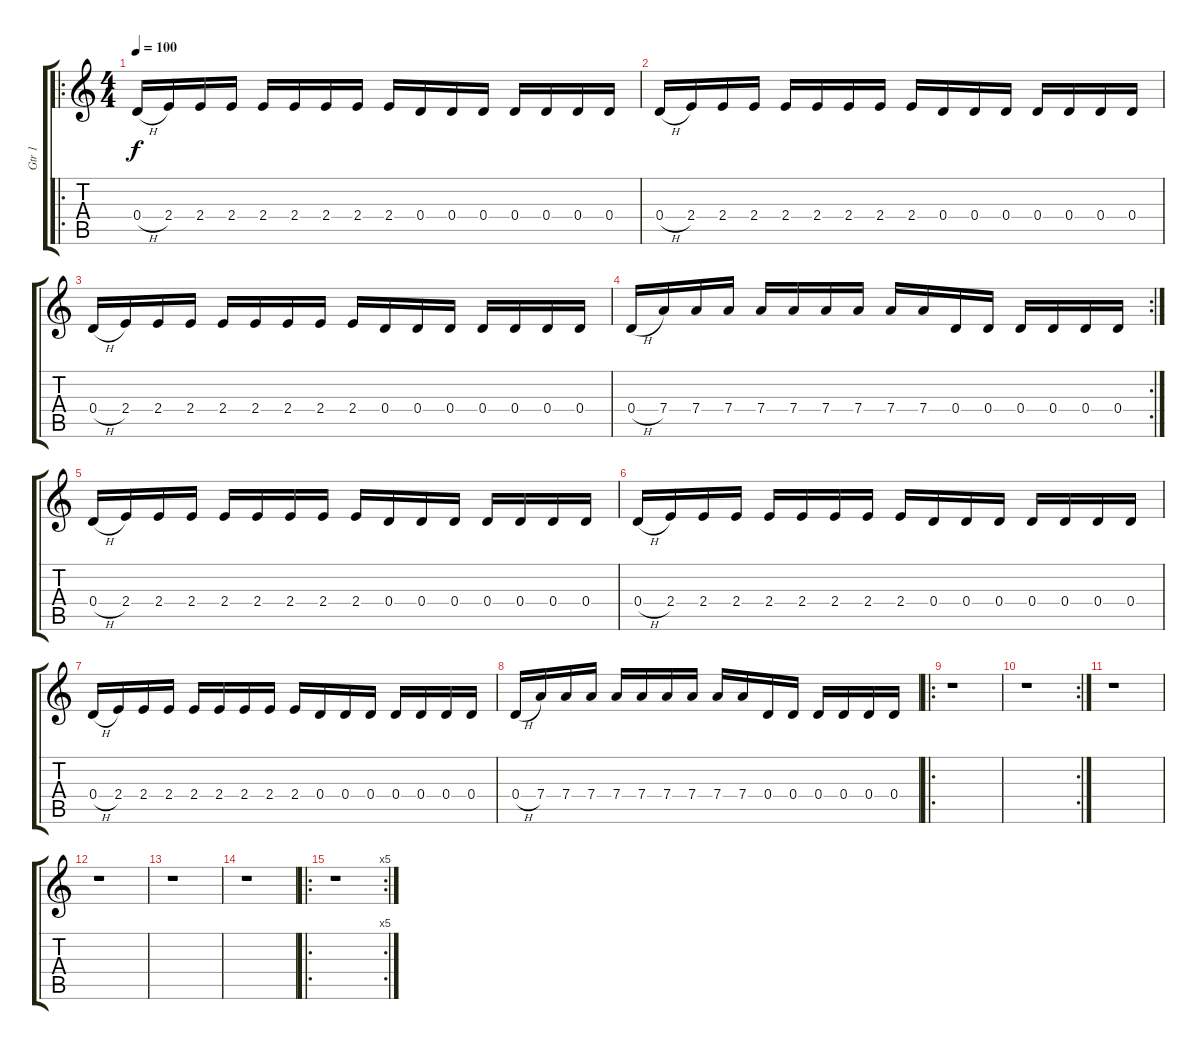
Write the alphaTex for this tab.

\track ("Gtr 1" "Gtr 1") {instrument overdrivenguitar}
\staff {score tabs}
\tuning (E4 B3 G3 D3 A2 E2) {hide}
\ro
\ts (4 4)
\tempo 100
\clef g2
\ks c
0.4{h}.16{dy f} 2.4.16 2.4.16 2.4.16 2.4.16 2.4.16 2.4.16 2.4.16 2.4.16 0.4.16 0.4.16 0.4.16 0.4.16 0.4.16 0.4.16 0.4.16 |
0.4{h}.16 2.4.16 2.4.16 2.4.16 2.4.16 2.4.16 2.4.16 2.4.16 2.4.16 0.4.16 0.4.16 0.4.16 0.4.16 0.4.16 0.4.16 0.4.16 |
0.4{h}.16 2.4.16 2.4.16 2.4.16 2.4.16 2.4.16 2.4.16 2.4.16 2.4.16 0.4.16 0.4.16 0.4.16 0.4.16 0.4.16 0.4.16 0.4.16 |
\rc 2
0.4{h}.16 7.4.16 7.4.16 7.4.16 7.4.16 7.4.16 7.4.16 7.4.16 7.4.16 7.4.16 0.4.16 0.4.16 0.4.16 0.4.16 0.4.16 0.4.16 |
0.4{h}.16 2.4.16 2.4.16 2.4.16 2.4.16 2.4.16 2.4.16 2.4.16 2.4.16 0.4.16 0.4.16 0.4.16 0.4.16 0.4.16 0.4.16 0.4.16 |
0.4{h}.16 2.4.16 2.4.16 2.4.16 2.4.16 2.4.16 2.4.16 2.4.16 2.4.16 0.4.16 0.4.16 0.4.16 0.4.16 0.4.16 0.4.16 0.4.16 |
0.4{h}.16 2.4.16 2.4.16 2.4.16 2.4.16 2.4.16 2.4.16 2.4.16 2.4.16 0.4.16 0.4.16 0.4.16 0.4.16 0.4.16 0.4.16 0.4.16 |
0.4{h}.16 7.4.16 7.4.16 7.4.16 7.4.16 7.4.16 7.4.16 7.4.16 7.4.16 7.4.16 0.4.16 0.4.16 0.4.16 0.4.16 0.4.16 0.4.16 |
\ro
r.1 |
\rc 2
r.1 |
r.1 |
r.1 |
r.1 |
r.1 |
\ro
\rc 5
r.1
